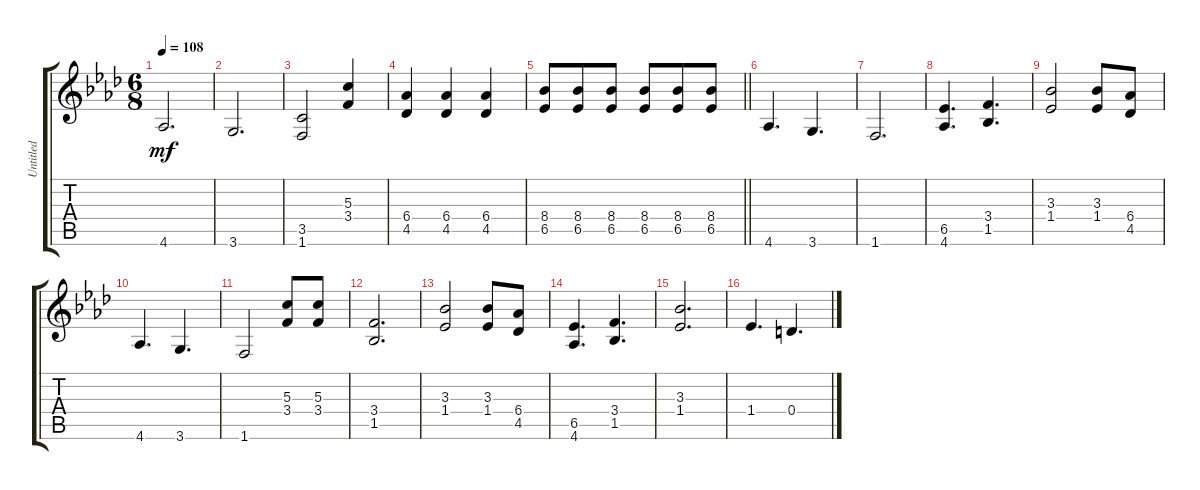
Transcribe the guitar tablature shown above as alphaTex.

\track ("Untitled" "Untitled") {instrument distortionguitar}
\staff {score tabs}
\tuning (E4 B3 G3 D3 A2 E2) {hide}
\ts (6 8)
\tempo 108
\clef g2
\ks ab
4.6.2{d dy mf} |
3.6.2{d} |
(3.5 1.6).2 (5.3 3.4).4 |
(6.4 4.5).4 (6.4 4.5).4 (6.4 4.5).4 |
\barLineRight lightlight
(8.4 6.5).8 (8.4 6.5).8 (8.4 6.5).8 (8.4 6.5).8 (8.4 6.5).8 (8.4 6.5).8 |
4.6.4{d} 3.6.4{d} |
1.6.2{d} |
(6.5 4.6).4{d} (3.4 1.5).4{d} |
(3.3 1.4).2 (3.3 1.4).8 (6.4 4.5).8 |
4.6.4{d} 3.6.4{d} |
1.6.2 (5.3 3.4).8 (5.3 3.4).8 |
(3.4 1.5).2{d} |
(3.3 1.4).2 (3.3 1.4).8 (6.4 4.5).8 |
(6.5 4.6).4{d} (3.4 1.5).4{d} |
(3.3 1.4).2{d} |
1.4.4{d} 0.4.4{d}
